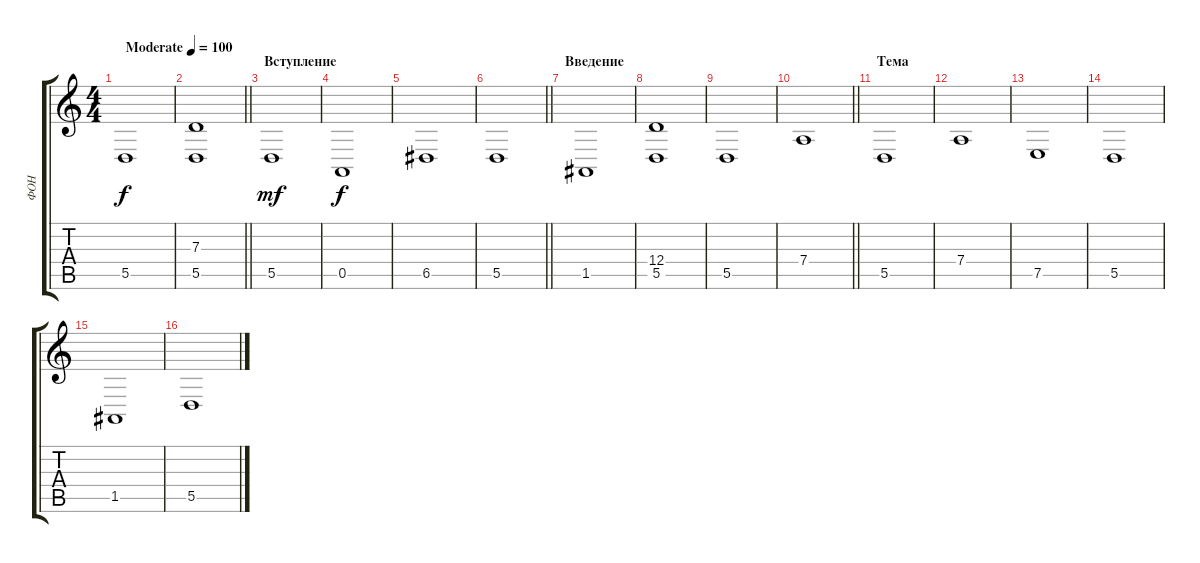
\track ("ФОН" "ФОН") {instrument stringensemble2}
\staff {score tabs}
\tuning (E4 B3 G3 D3 A2 E2) {hide}
\ts (4 4)
\tempo (100 "Moderate")
\clef g2
\ks c
5.5.1{dy f instrument stringensemble2} |
\barLineRight lightlight
(7.3 5.5).1 |
\section ("" "Вступление")
5.5.1{dy mf} |
0.5.1{dy f} |
6.5.1 |
\barLineRight lightlight
5.5.1 |
\section ("" "Введение")
1.5.1 |
(12.4 5.5).1 |
5.5.1 |
\barLineRight lightlight
7.4.1 |
\section ("" "Тема")
5.5.1 |
7.4.1 |
7.5.1 |
5.5.1 |
1.5.1 |
5.5.1
